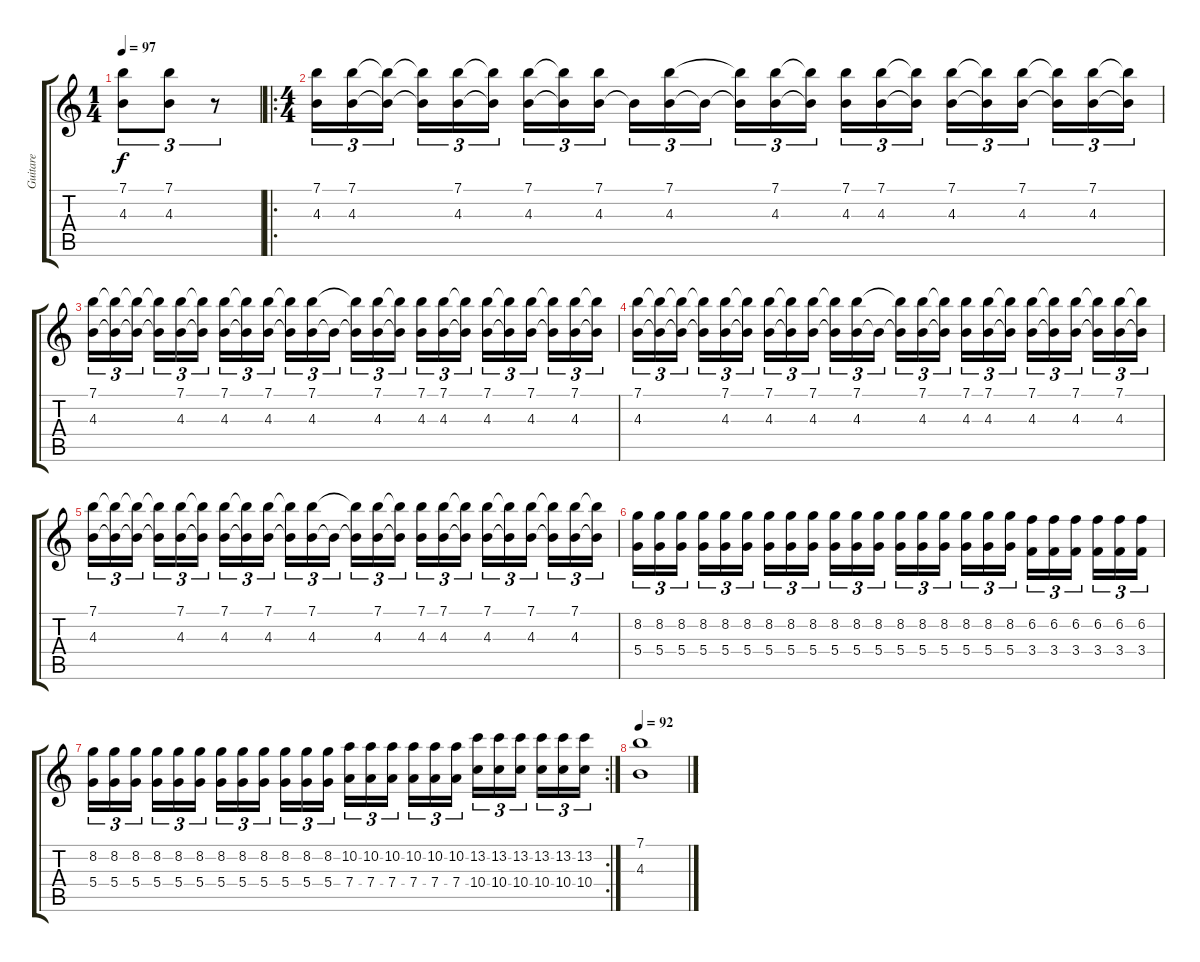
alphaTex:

\track ("Guitare" "Guitare") {instrument distortionguitar}
\staff {score tabs}
\tuning (E4 B3 G3 D3 A2 D2) {hide}
\ts (1 4)
\tempo 97
\clef g2
\ks c
(7.1 4.3).8{tu (3 2) dy f} (7.1 4.3).8{tu (3 2)} r.8{tu (3 2)} |
\ro
\ts (4 4)
(7.1 4.3).16{tu (3 2)} (7.1 4.3).16{tu (3 2)} (7.1{t} 4.3{t}).16{tu (3 2)} (7.1{t} 4.3{t}).16{tu (3 2)} (7.1 4.3).16{tu (3 2)} (7.1{t} 4.3{t}).16{tu (3 2)} (7.1 4.3).16{tu (3 2)} (7.1{t} 4.3{t}).16{tu (3 2)} (7.1 4.3).16{tu (3 2)} 4.3{t}.16{tu (3 2)} (7.1 4.3).16{tu (3 2)} 4.3{t}.16{tu (3 2)} (7.1{t} 4.3{t}).16{tu (3 2)} (7.1 4.3).16{tu (3 2)} (7.1{t} 4.3{t}).16{tu (3 2)} (7.1 4.3).16{tu (3 2)} (7.1 4.3).16{tu (3 2)} (7.1{t} 4.3{t}).16{tu (3 2)} (7.1 4.3).16{tu (3 2)} (7.1{t} 4.3{t}).16{tu (3 2)} (7.1 4.3).16{tu (3 2)} (7.1{t} 4.3{t}).16{tu (3 2)} (7.1 4.3).16{tu (3 2)} (7.1{t} 4.3{t}).16{tu (3 2)} |
(7.1 4.3).16{tu (3 2)} (7.1{t} 4.3{t}).16{tu (3 2)} (7.1{t} 4.3{t}).16{tu (3 2)} (7.1{t} 4.3{t}).16{tu (3 2)} (7.1 4.3).16{tu (3 2)} (7.1{t} 4.3{t}).16{tu (3 2)} (7.1 4.3).16{tu (3 2)} (7.1{t} 4.3{t}).16{tu (3 2)} (7.1 4.3).16{tu (3 2)} (7.1{t} 4.3{t}).16{tu (3 2)} (7.1 4.3).16{tu (3 2)} 4.3{t}.16{tu (3 2)} (7.1{t} 4.3{t}).16{tu (3 2)} (7.1 4.3).16{tu (3 2)} (7.1{t} 4.3{t}).16{tu (3 2)} (7.1 4.3).16{tu (3 2)} (7.1 4.3).16{tu (3 2)} (7.1{t} 4.3{t}).16{tu (3 2)} (7.1 4.3).16{tu (3 2)} (7.1{t} 4.3{t}).16{tu (3 2)} (7.1 4.3).16{tu (3 2)} (7.1{t} 4.3{t}).16{tu (3 2)} (7.1 4.3).16{tu (3 2)} (7.1{t} 4.3{t}).16{tu (3 2)} |
(7.1 4.3).16{tu (3 2)} (7.1{t} 4.3{t}).16{tu (3 2)} (7.1{t} 4.3{t}).16{tu (3 2)} (7.1{t} 4.3{t}).16{tu (3 2)} (7.1 4.3).16{tu (3 2)} (7.1{t} 4.3{t}).16{tu (3 2)} (7.1 4.3).16{tu (3 2)} (7.1{t} 4.3{t}).16{tu (3 2)} (7.1 4.3).16{tu (3 2)} (7.1{t} 4.3{t}).16{tu (3 2)} (7.1 4.3).16{tu (3 2)} 4.3{t}.16{tu (3 2)} (7.1{t} 4.3{t}).16{tu (3 2)} (7.1 4.3).16{tu (3 2)} (7.1{t} 4.3{t}).16{tu (3 2)} (7.1 4.3).16{tu (3 2)} (7.1 4.3).16{tu (3 2)} (7.1{t} 4.3{t}).16{tu (3 2)} (7.1 4.3).16{tu (3 2)} (7.1{t} 4.3{t}).16{tu (3 2)} (7.1 4.3).16{tu (3 2)} (7.1{t} 4.3{t}).16{tu (3 2)} (7.1 4.3).16{tu (3 2)} (7.1{t} 4.3{t}).16{tu (3 2)} |
(7.1 4.3).16{tu (3 2)} (7.1{t} 4.3{t}).16{tu (3 2)} (7.1{t} 4.3{t}).16{tu (3 2)} (7.1{t} 4.3{t}).16{tu (3 2)} (7.1 4.3).16{tu (3 2)} (7.1{t} 4.3{t}).16{tu (3 2)} (7.1 4.3).16{tu (3 2)} (7.1{t} 4.3{t}).16{tu (3 2)} (7.1 4.3).16{tu (3 2)} (7.1{t} 4.3{t}).16{tu (3 2)} (7.1 4.3).16{tu (3 2)} 4.3{t}.16{tu (3 2)} (7.1{t} 4.3{t}).16{tu (3 2)} (7.1 4.3).16{tu (3 2)} (7.1{t} 4.3{t}).16{tu (3 2)} (7.1 4.3).16{tu (3 2)} (7.1 4.3).16{tu (3 2)} (7.1{t} 4.3{t}).16{tu (3 2)} (7.1 4.3).16{tu (3 2)} (7.1{t} 4.3{t}).16{tu (3 2)} (7.1 4.3).16{tu (3 2)} (7.1{t} 4.3{t}).16{tu (3 2)} (7.1 4.3).16{tu (3 2)} (7.1{t} 4.3{t}).16{tu (3 2)} |
(8.2 5.4).16{tu (3 2)} (8.2 5.4).16{tu (3 2)} (8.2 5.4).16{tu (3 2)} (8.2 5.4).16{tu (3 2)} (8.2 5.4).16{tu (3 2)} (8.2 5.4).16{tu (3 2)} (8.2 5.4).16{tu (3 2)} (8.2 5.4).16{tu (3 2)} (8.2 5.4).16{tu (3 2)} (8.2 5.4).16{tu (3 2)} (8.2 5.4).16{tu (3 2)} (8.2 5.4).16{tu (3 2)} (8.2 5.4).16{tu (3 2)} (8.2 5.4).16{tu (3 2)} (8.2 5.4).16{tu (3 2)} (8.2 5.4).16{tu (3 2)} (8.2 5.4).16{tu (3 2)} (8.2 5.4).16{tu (3 2)} (6.2 3.4).16{tu (3 2)} (6.2 3.4).16{tu (3 2)} (6.2 3.4).16{tu (3 2)} (6.2 3.4).16{tu (3 2)} (6.2 3.4).16{tu (3 2)} (6.2 3.4).16{tu (3 2)} |
\rc 2
(8.2 5.4).16{tu (3 2)} (8.2 5.4).16{tu (3 2)} (8.2 5.4).16{tu (3 2)} (8.2 5.4).16{tu (3 2)} (8.2 5.4).16{tu (3 2)} (8.2 5.4).16{tu (3 2)} (8.2 5.4).16{tu (3 2)} (8.2 5.4).16{tu (3 2)} (8.2 5.4).16{tu (3 2)} (8.2 5.4).16{tu (3 2)} (8.2 5.4).16{tu (3 2)} (8.2 5.4).16{tu (3 2)} (10.2 7.4).16{tu (3 2)} (10.2 7.4).16{tu (3 2)} (10.2 7.4).16{tu (3 2)} (10.2 7.4).16{tu (3 2)} (10.2 7.4).16{tu (3 2)} (10.2 7.4).16{tu (3 2)} (13.2 10.4).16{tu (3 2)} (13.2 10.4).16{tu (3 2)} (13.2 10.4).16{tu (3 2)} (13.2 10.4).16{tu (3 2)} (13.2 10.4).16{tu (3 2)} (13.2 10.4).16{tu (3 2)} |
\tempo 92
(7.1 4.3).1{volume 0}
